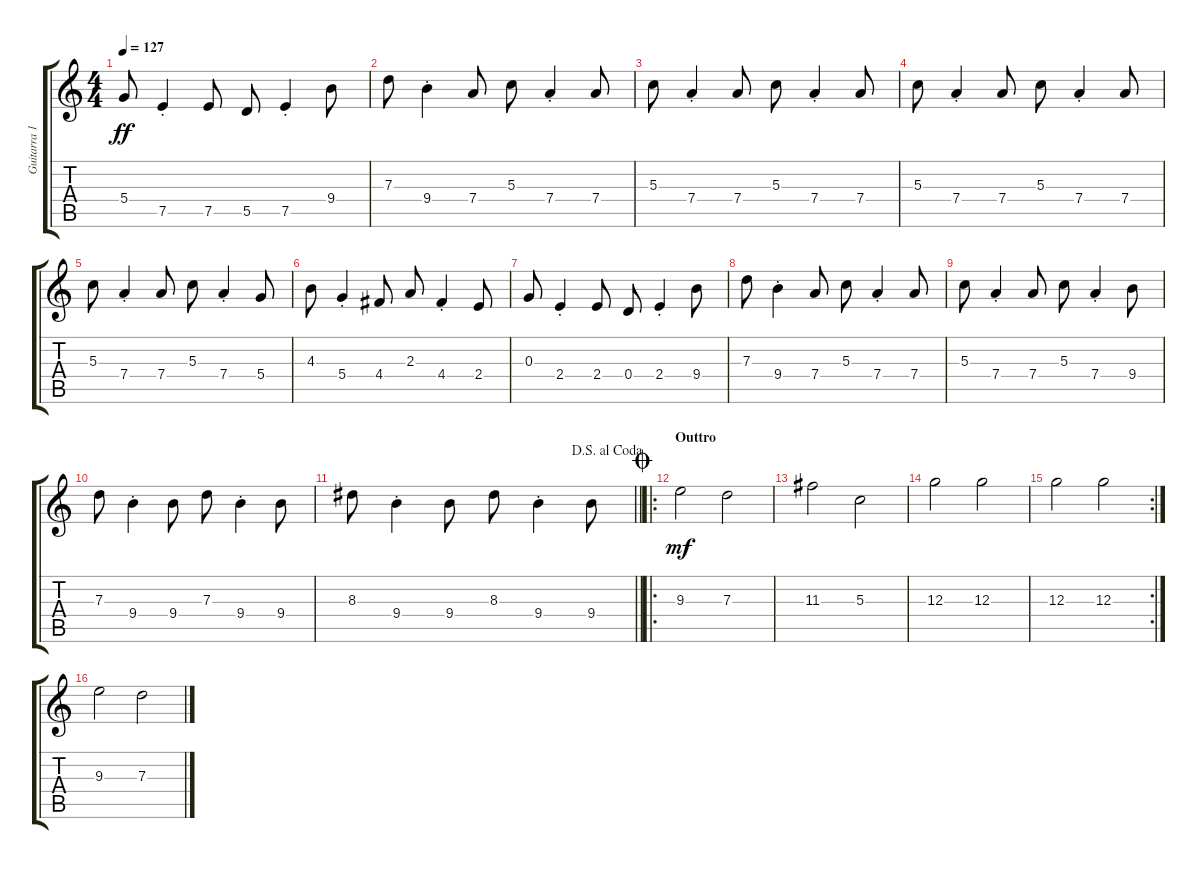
\track ("Guitarra 1" "Guitarra 1") {instrument overdrivenguitar}
\staff {score tabs}
\tuning (E4 B3 G3 D3 A2 E2) {hide}
\ts (4 4)
\tempo 127
\clef g2
\ks c
5.4.8{dy ff} 7.5{st}.4 7.5.8 5.5.8 7.5{st}.4 9.4.8 |
7.3.8 9.4{st}.4 7.4.8 5.3.8 7.4{st}.4 7.4.8 |
5.3.8 7.4{st}.4 7.4.8 5.3.8 7.4{st}.4 7.4.8 |
5.3.8 7.4{st}.4 7.4.8 5.3.8 7.4{st}.4 7.4.8 |
5.3.8 7.4{st}.4 7.4.8 5.3.8 7.4{st}.4 5.4.8 |
4.3.8 5.4{st}.4 4.4.8 2.3.8 4.4{st}.4 2.4.8 |
0.3.8 2.4{st}.4 2.4.8 0.4.8 2.4{st}.4 9.4.8 |
7.3.8 9.4{st}.4 7.4.8 5.3.8 7.4{st}.4 7.4.8 |
5.3.8 7.4{st}.4 7.4.8 5.3.8 7.4{st}.4 9.4.8 |
7.3.8 9.4{st}.4 9.4.8 7.3.8 9.4{st}.4 9.4.8 |
\jump dalsegnoalcoda
\barLineRight lightlight
8.3.8 9.4{st}.4 9.4.8 8.3.8 9.4{st}.4 9.4.8 |
\ro
\section ("" "Outtro")
\jump coda
9.3.2{dy mf} 7.3.2 |
11.3.2 5.3.2 |
12.3.2 12.3.2 |
\rc 2
12.3.2 12.3.2 |
9.3.2 7.3.2
